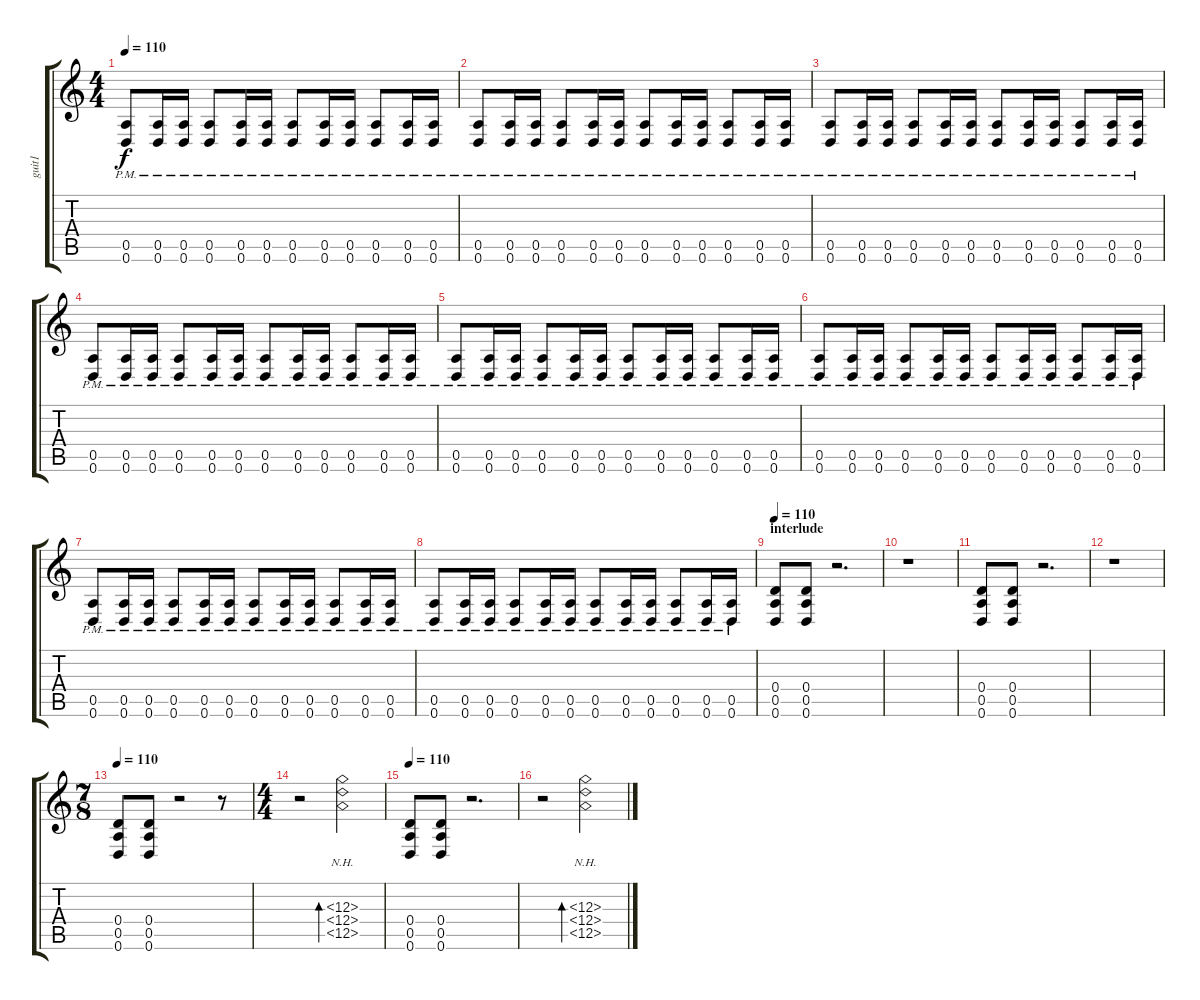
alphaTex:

\track ("guit1" "guit1") {instrument electricguitarclean}
\staff {score tabs}
\tuning (E4 B3 G3 D3 A2 D2) {hide}
\ts (4 4)
\tempo 110
\clef g2
\ks c
(0.5{pm} 0.6{pm}).8{dy f instrument distortionguitar} (0.5{pm} 0.6{pm}).16 (0.5{pm} 0.6{pm}).16 (0.5{pm} 0.6{pm}).8 (0.5{pm} 0.6{pm}).16 (0.5{pm} 0.6{pm}).16 (0.5{pm} 0.6{pm}).8 (0.5{pm} 0.6{pm}).16 (0.5{pm} 0.6{pm}).16 (0.5{pm} 0.6{pm}).8 (0.5{pm} 0.6{pm}).16 (0.5{pm} 0.6{pm}).16 |
(0.5{pm} 0.6{pm}).8 (0.5{pm} 0.6{pm}).16 (0.5{pm} 0.6{pm}).16 (0.5{pm} 0.6{pm}).8 (0.5{pm} 0.6{pm}).16 (0.5{pm} 0.6{pm}).16 (0.5{pm} 0.6{pm}).8 (0.5{pm} 0.6{pm}).16 (0.5{pm} 0.6{pm}).16 (0.5{pm} 0.6{pm}).8 (0.5{pm} 0.6{pm}).16 (0.5{pm} 0.6{pm}).16 |
(0.5{pm} 0.6{pm}).8 (0.5{pm} 0.6{pm}).16 (0.5{pm} 0.6{pm}).16 (0.5{pm} 0.6{pm}).8 (0.5{pm} 0.6{pm}).16 (0.5{pm} 0.6{pm}).16 (0.5{pm} 0.6{pm}).8 (0.5{pm} 0.6{pm}).16 (0.5{pm} 0.6{pm}).16 (0.5{pm} 0.6{pm}).8 (0.5{pm} 0.6{pm}).16 (0.5{pm} 0.6{pm}).16 |
(0.5{pm} 0.6{pm}).8 (0.5{pm} 0.6{pm}).16 (0.5{pm} 0.6{pm}).16 (0.5{pm} 0.6{pm}).8 (0.5{pm} 0.6{pm}).16 (0.5{pm} 0.6{pm}).16 (0.5{pm} 0.6{pm}).8 (0.5{pm} 0.6{pm}).16 (0.5{pm} 0.6{pm}).16 (0.5{pm} 0.6{pm}).8 (0.5{pm} 0.6{pm}).16 (0.5{pm} 0.6{pm}).16 |
(0.5{pm} 0.6{pm}).8 (0.5{pm} 0.6{pm}).16 (0.5{pm} 0.6{pm}).16 (0.5{pm} 0.6{pm}).8 (0.5{pm} 0.6{pm}).16 (0.5{pm} 0.6{pm}).16 (0.5{pm} 0.6{pm}).8 (0.5{pm} 0.6{pm}).16 (0.5{pm} 0.6{pm}).16 (0.5{pm} 0.6{pm}).8 (0.5{pm} 0.6{pm}).16 (0.5{pm} 0.6{pm}).16 |
(0.5{pm} 0.6{pm}).8 (0.5{pm} 0.6{pm}).16 (0.5{pm} 0.6{pm}).16 (0.5{pm} 0.6{pm}).8 (0.5{pm} 0.6{pm}).16 (0.5{pm} 0.6{pm}).16 (0.5{pm} 0.6{pm}).8 (0.5{pm} 0.6{pm}).16 (0.5{pm} 0.6{pm}).16 (0.5{pm} 0.6{pm}).8 (0.5{pm} 0.6{pm}).16 (0.5{pm} 0.6{pm}).16 |
(0.5{pm} 0.6{pm}).8 (0.5{pm} 0.6{pm}).16 (0.5{pm} 0.6{pm}).16 (0.5{pm} 0.6{pm}).8 (0.5{pm} 0.6{pm}).16 (0.5{pm} 0.6{pm}).16 (0.5{pm} 0.6{pm}).8 (0.5{pm} 0.6{pm}).16 (0.5{pm} 0.6{pm}).16 (0.5{pm} 0.6{pm}).8 (0.5{pm} 0.6{pm}).16 (0.5{pm} 0.6{pm}).16 |
(0.5{pm} 0.6{pm}).8 (0.5{pm} 0.6{pm}).16 (0.5{pm} 0.6{pm}).16 (0.5{pm} 0.6{pm}).8 (0.5{pm} 0.6{pm}).16 (0.5{pm} 0.6{pm}).16 (0.5{pm} 0.6{pm}).8 (0.5{pm} 0.6{pm}).16 (0.5{pm} 0.6{pm}).16 (0.5{pm} 0.6{pm}).8 (0.5{pm} 0.6{pm}).16 (0.5{pm} 0.6{pm}).16 |
\section ("" "interlude")
\tempo 110
(0.4 0.5 0.6).8{instrument distortionguitar} (0.4 0.5 0.6).8 r.2{d} |
r.1 |
(0.4 0.5 0.6).8 (0.4 0.5 0.6).8 r.2{d} |
r.1 |
\ts (7 8)
\tempo 110
(0.4 0.5 0.6).8{instrument distortionguitar} (0.4 0.5 0.6).8 r.2 r.8 |
\ts (4 4)
r.2 (12.3{nh} 12.4{nh} 12.5{nh}).2{bd 240 instrument electricguitarclean} |
\tempo 110
(0.4 0.5 0.6).8{instrument distortionguitar} (0.4 0.5 0.6).8 r.2{d} |
r.2 (12.3{nh} 12.4{nh} 12.5{nh}).2{bd 240 instrument electricguitarclean}
